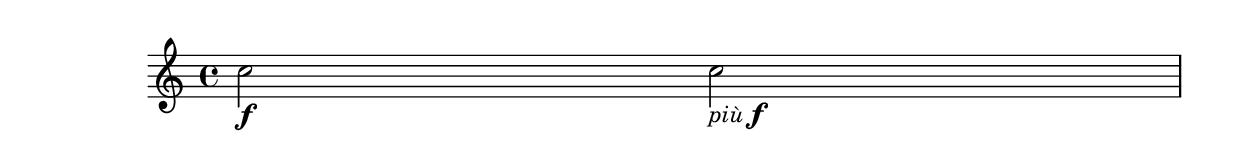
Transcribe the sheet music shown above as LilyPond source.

%% Do not edit this file; it is automatically
%% generated from LSR http://lsr.dsi.unimi.it
%% This file is in the public domain.
\version "2.13.20"

\header {
  lsrtags = "expressive-marks, text"

%% Translation of GIT committish: e0aa246e0ed1a86dc41a99ab79bff822d3320aa7
  texidoces = "
Ciertas indicaciones dinámicas pueden llevar textos (como @qq{più
forte} o @qq{piano subito}). Se pueden producir usando un bloque
@code{\\markup}.

"
  doctitlees = "Combinar indicaciones dinámicas con marcados textuales"

  texidoc = "
Some dynamics may involve text indications (such as @qq{più forte} or
@qq{piano subito}). These can be produced using a @code{\\markup}
block.

"
  doctitle = "Combining dynamics with markup texts"
} % begin verbatim

piuF = \markup { \italic più \dynamic f }
\layout { ragged-right = ##f }
\relative c'' {
  c2\f c-\piuF
}


